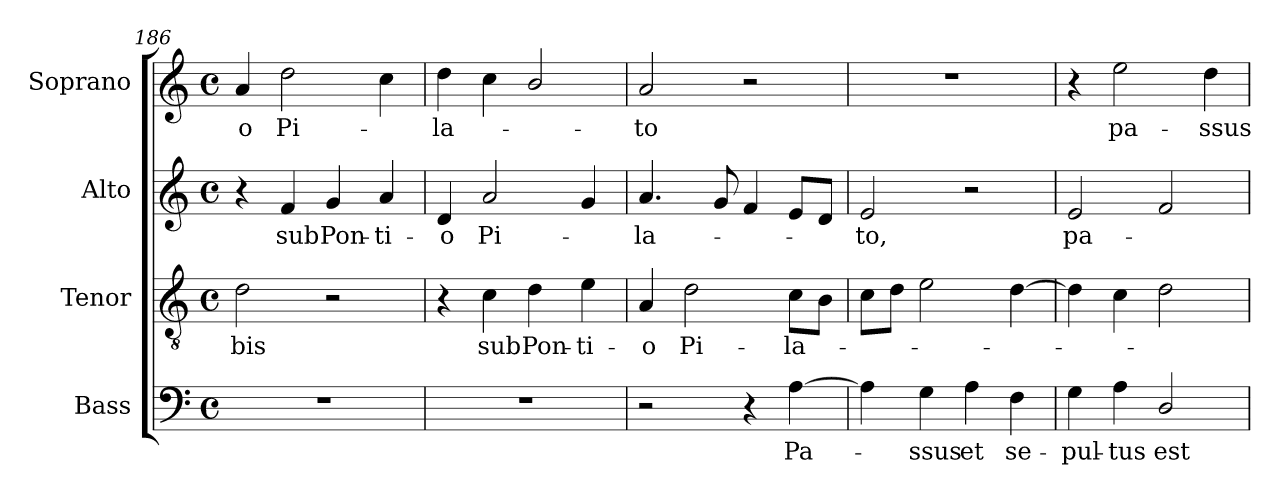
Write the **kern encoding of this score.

**kern	**text	**kern	**text	**kern	**text	**kern	**text
*part4	*part4	*part3	*part3	*part2	*part2	*part1	*part1
*staff4	*staff4	*staff3	*staff3	*staff2	*staff2	*staff1	*staff1
*I"Bass	*	*I"Tenor	*	*I"Alto	*	*I"Soprano	*
*I'B.	*	*I'T.	*	*I'A.	*	*I'S.	*
!!LO:LB:g=z
*clefF4	*	*clefGv2	*	*clefG2	*	*clefG2	*
*	*	*ITrd7c12	*	*	*	*	*
*k[]	*	*k[]	*	*k[]	*	*k[]	*
*C:	*	*C:	*	*C:	*	*C:	*
*M4/4	*	*M4/4	*	*M4/4	*	*M4/4	*
*met(c)	*	*met(c)	*	*met(c)	*	*met(c)	*
=186	=186	=186	=186	=186	=186	=186	=186
!	!	!	!LO:LY:b:color=#000000	!	!	!	!
!	!	!	!	!	!	!	!LO:LY:b:color=#000000
1r	.	2Di\	-bis	4r	.	4ai/	-o
!	!	!	!	!	!LO:LY:b:color=#000000	!	!
!	!	!	!	!	!	!	!LO:LY:b:color=#000000
.	.	.	.	4fi/	sub	2ddi\	Pi-
!	!	!	!	!	!LO:LY:b:color=#000000	!	!
.	.	2r	.	4gi/	Pon-	.	.
!	!	!	!	!	!LO:LY:b:color=#000000	!	!
.	.	.	.	4ai/	-ti-	4cci\	.
=187	=187	=187	=187	=187	=187	=187	=187
!	!	!	!	!	!LO:LY:b:color=#000000	!	!
!	!	!	!	!	!	!	!LO:LY:b:color=#000000
1r	.	4r	.	4di/	-o	4ddi\	-la-
!	!	!	!LO:LY:b:color=#000000	!	!	!	!
!	!	!	!	!	!LO:LY:b:color=#000000	!	!
.	.	4Ci\	sub	2ai/	Pi-	4cci\	.
!	!	!	!LO:LY:b:color=#000000	!	!	!	!
.	.	4Di\	Pon-	.	.	2bi/	.
!	!	!	!LO:LY:b:color=#000000	!	!	!	!
.	.	4Ei\	-ti-	4gi/	.	.	.
=188	=188	=188	=188	=188	=188	=188	=188
!	!	!	!LO:LY:b:color=#000000	!	!	!	!
!	!	!	!	!	!LO:LY:b:color=#000000	!	!
!	!	!	!	!	!	!	!LO:LY:b:color=#000000
2r	.	4AAi/	-o	4.ai/	-la-	2ai/	-to
!	!	!	!LO:LY:b:color=#000000	!	!	!	!
.	.	2Di\	Pi-	.	.	.	.
.	.	.	.	8gi/	.	.	.
4r	.	.	.	4fi/	.	2r	.
!	!LO:LY:b:color=#000000	!	!	!	!	!	!
!	!	!	!LO:LY:b:color=#000000	!	!	!	!
[4Ai\	Pa-	8Ci\L	-la-	8ei/L	.	.	.
.	.	8BBi\J	.	8di/J	.	.	.
=189	=189	=189	=189	=189	=189	=189	=189
!	!	!	!	!	!LO:LY:b:color=#000000	!	!
4Ai\]	.	8Ci\L	.	2ei/	-to,	1r	.
.	.	8Di\J	.	.	.	.	.
!	!LO:LY:b:color=#000000	!	!	!	!	!	!
4Gi\	-ssus	2Ei\	.	.	.	.	.
!	!LO:LY:b:color=#000000	!	!	!	!	!	!
4Ai\	et	.	.	2r	.	.	.
!	!LO:LY:b:color=#000000	!	!	!	!	!	!
4Fi\	se-	[4Di\	.	.	.	.	.
=190	=190	=190	=190	=190	=190	=190	=190
!	!LO:LY:b:color=#000000	!	!	!	!	!	!
!	!	!	!	!	!LO:LY:b:color=#000000	!	!
4Gi\	-pul-	4Di\]	.	2ei/	pa-	4r	.
!	!LO:LY:b:color=#000000	!	!	!	!	!	!
!	!	!	!	!	!	!	!LO:LY:b:color=#000000
4Ai\	-tus	4Ci\	.	.	.	2eei\	pa-
!	!LO:LY:b:color=#000000	!	!	!	!	!	!
2Di/	est	2Di\	.	2fi/	.	.	.
!	!	!	!	!	!	!	!LO:LY:b:color=#000000
.	.	.	.	.	.	4ddi\	-ssus
=	=	=	=	=	=	=	=
*-	*-	*-	*-	*-	*-	*-	*-
